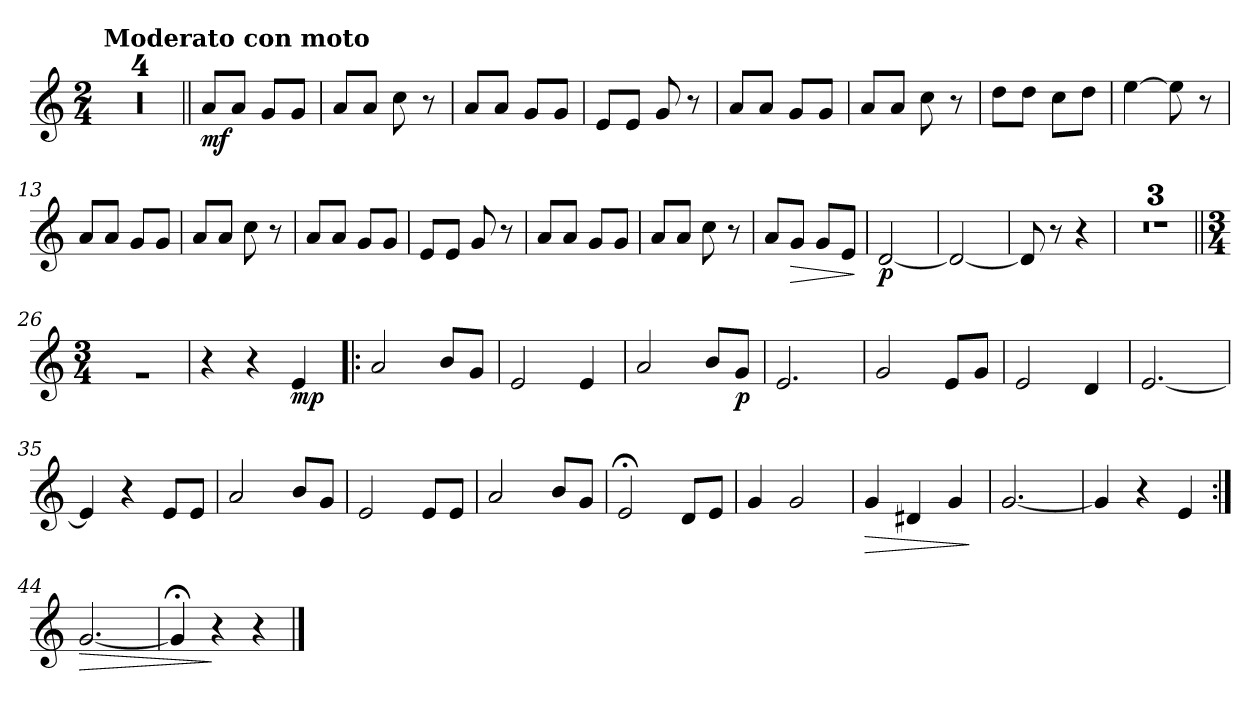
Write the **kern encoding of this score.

**kern	**dynam
*part1	*part1
*staff1	*staff1
*clefG2	*
*k[]	*
*a:	*
*M2/4	*
=1	=1
!LO:TX:a:B:t=Moderato con moto	!
2r	.
=2	=2
2r	.
=3	=3
2r	.
=4	=4
2r	.
=5||	=5||
8a/L	mf
8a/J	.
8g/L	.
8g/J	.
=6	=6
8a/L	.
8a/J	.
8cc	.
8r	.
=7	=7
8a/L	.
8a/J	.
8g/L	.
8g/J	.
=8	=8
8e/L	.
8e/J	.
8g	.
8r	.
=9	=9
8a/L	.
8a/J	.
8g/L	.
8g/J	.
=10	=10
8a/L	.
8a/J	.
8cc	.
8r	.
=11	=11
8dd\L	.
8dd\J	.
8cc\L	.
8dd\J	.
=12	=12
[4ee	.
8ee]	.
8r	.
=13	=13
8a/L	.
8a/J	.
8g/L	.
8g/J	.
=14	=14
8a/L	.
8a/J	.
8cc	.
8r	.
=15	=15
8a/L	.
8a/J	.
8g/L	.
8g/J	.
=16	=16
8e/L	.
8e/J	.
8g	.
8r	.
=17	=17
8a/L	.
8a/J	.
8g/L	.
8g/J	.
=18	=18
8a/L	.
8a/J	.
8cc	.
8r	.
=19	=19
8a/L	.
!	!LO:HP:b
8g/J	>
8g/L	.
8e/J	.
.	]
=20	=20
[2d	p
=21	=21
2d_	.
=22	=22
8d]	.
8r	.
4r	.
=23	=23
2r	.
=24	=24
2r	.
=25	=25
2r	.
=26||	=26||
*M3/4	*
2.rg	.
=27	=27
4r	.
4r	.
4e	mp
=28!|:	=28!|:
2a	.
8b/L	.
8g/J	.
=29	=29
2e	.
4e	.
=30	=30
2a	.
8b/L	.
8g/J	p
=31	=31
2.e	.
=32	=32
2g	.
8e/L	.
8g/J	.
=33	=33
2e	.
4d	.
=34	=34
[2.e	.
=35	=35
4e]	.
4r	.
8e/L	.
8e/J	.
=36	=36
2a	.
8b/L	.
8g/J	.
=37	=37
2e	.
8e/L	.
8e/J	.
=38	=38
2a	.
8b/L	.
8g/J	.
=39	=39
2e;<	.
8d/L	.
8e/J	.
=40	=40
4g	.
2g	.
=41	=41
!	!LO:HP:b
4g	>
4d#X	.
4g	.
.	]
=42	=42
[2.g	.
=43	=43
4g]	.
4r	.
4e	.
=44:|!	=44:|!
!	!LO:HP:b
[2.g	>
=45	=45
4g;<]	.
4r	]
4r	.
==	==
*-	*-
